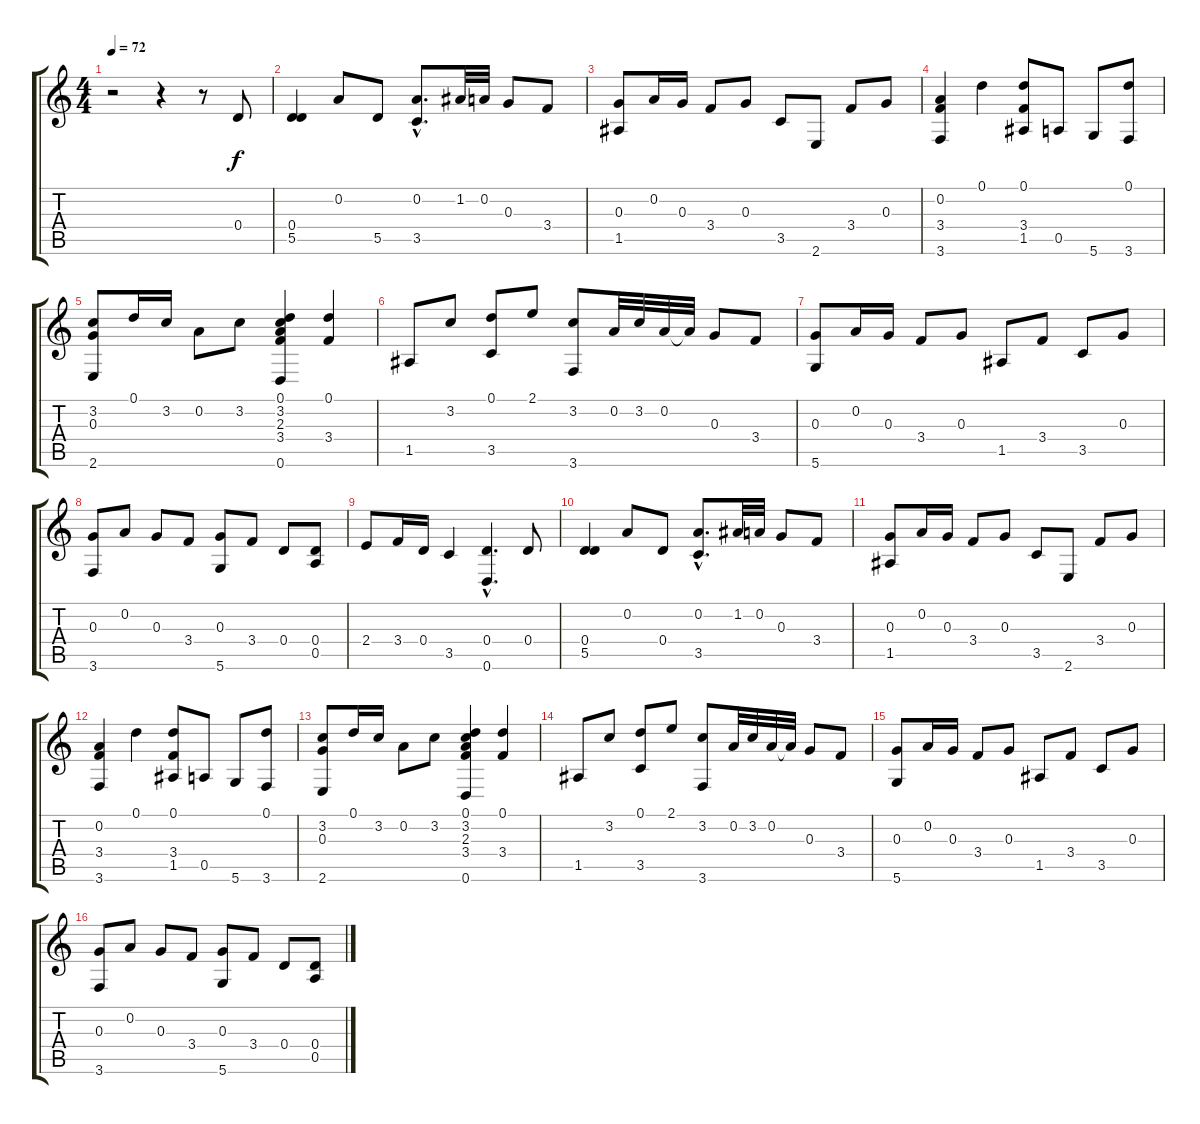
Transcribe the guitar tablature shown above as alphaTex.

\track "" {instrument acousticguitarsteel}
\staff {score tabs}
\tuning (D4 A3 G3 D3 A2 D2) {hide}
\ts (4 4)
\tempo 72
\clef g2
\ks c
r.2{dy f instrument acousticguitarsteel} r.4 r.8 0.4.8 |
(0.4 5.5).4 0.2.8 5.5.8 (0.2{hac} 3.5{hac}).8{d} 1.2.32 0.2.32 0.3.8 3.4.8 |
(0.3 1.5).8 0.2.16 0.3.16 3.4.8 0.3.8 3.5.8 2.6.8 3.4.8 0.3.8 |
(0.2 3.4 3.6).4 0.1.4 (0.1 3.4 1.5).8 0.5.8 5.6.8 (0.1 3.6).8 |
(3.2 0.3 2.6).8 0.1.16 3.2.16 0.2.8 3.2.8 (0.1 3.2 2.3 3.4 0.6).4 (0.1 3.4).4 |
1.5.8 3.2.8 (0.1 3.5).8 2.1.8 (3.2 3.6).8 0.2.32 3.2.32 0.2.32 0.2{t}.32 0.3.8 3.4.8 |
(0.3 5.6).8 0.2.16 0.3.16 3.4.8 0.3.8 1.5.8 3.4.8 3.5.8 0.3.8 |
(0.3 3.6).8 0.2.8 0.3.8 3.4.8 (0.3 5.6).8 3.4.8 0.4.8 (0.4 0.5).8 |
2.4.8 3.4.16 0.4.16 3.5.4 (0.4{hac} 0.6{hac}).4{d} 0.4.8 |
(0.4 5.5).4 0.2.8 0.4.8 (0.2{hac} 3.5{hac}).8{d} 1.2.32 0.2.32 0.3.8 3.4.8 |
(0.3 1.5).8 0.2.16 0.3.16 3.4.8 0.3.8 3.5.8 2.6.8 3.4.8 0.3.8 |
(0.2 3.4 3.6).4 0.1.4 (0.1 3.4 1.5).8 0.5.8 5.6.8 (0.1 3.6).8 |
(3.2 0.3 2.6).8 0.1.16 3.2.16 0.2.8 3.2.8 (0.1 3.2 2.3 3.4 0.6).4 (0.1 3.4).4 |
1.5.8 3.2.8 (0.1 3.5).8 2.1.8 (3.2 3.6).8 0.2.32 3.2.32 0.2.32 0.2{t}.32 0.3.8 3.4.8 |
(0.3 5.6).8 0.2.16 0.3.16 3.4.8 0.3.8 1.5.8 3.4.8 3.5.8 0.3.8 |
(0.3 3.6).8 0.2.8 0.3.8 3.4.8 (0.3 5.6).8 3.4.8 0.4.8 (0.4 0.5).8
